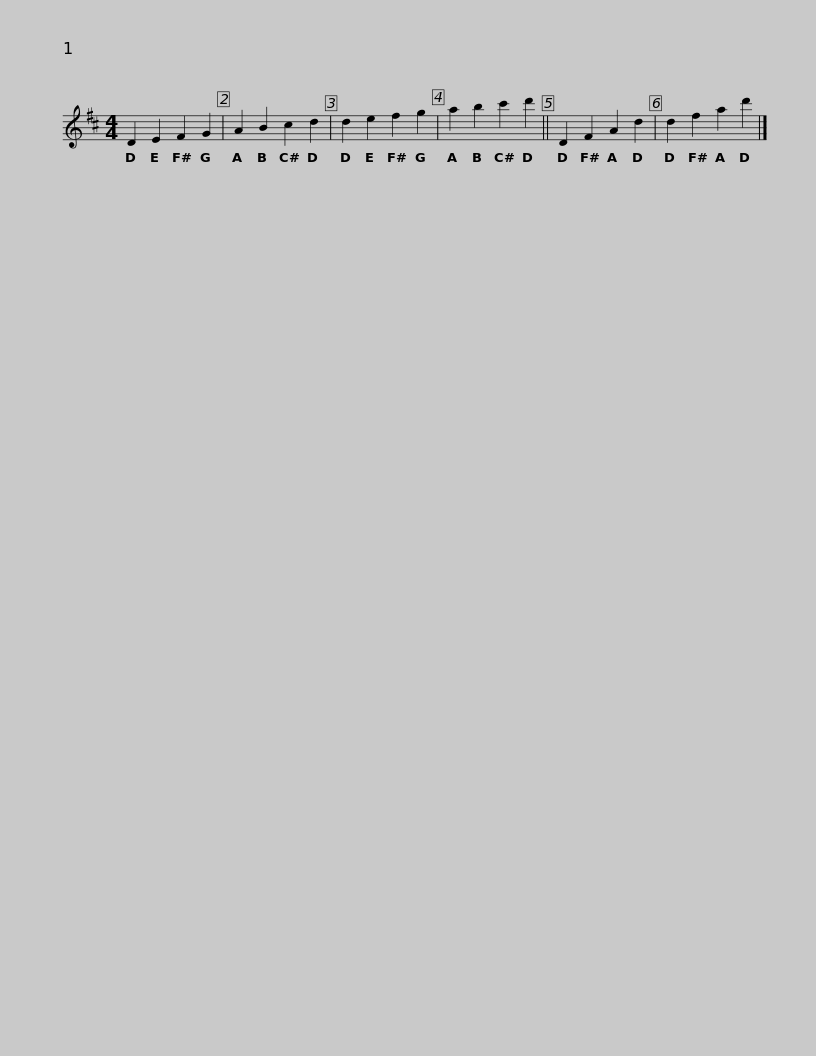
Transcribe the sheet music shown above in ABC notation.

X:1
L:1/8
M:4/4
I:linebreak $
K:D
V:1 treble
V:1
 D2 E2 F2 G2 | A2 B2 c2 d2 | d2 e2 f2 g2 | a2 b2 c'2 d'2 || D2 F2 A2 d2 | %5
 d2 f2 a2 d'2 |] %6
